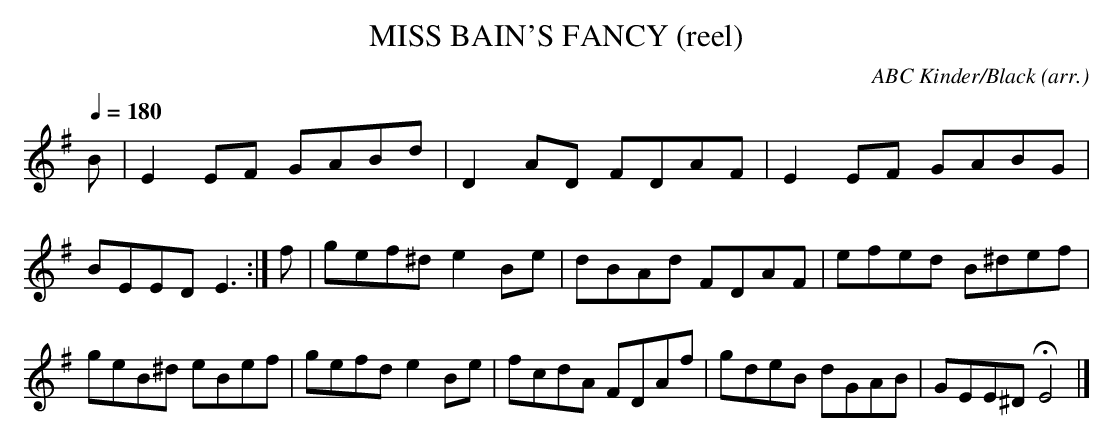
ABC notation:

X:1
T:MISS BAIN'S FANCY (reel)\
C:ABC Kinder/Black (arr.)\
M:4/4\
L:1/8\
Q:1/4=180\
K:Em\
B|E2EF GABd|D2AD FDAF|E2EF GABG|BEED E3:|\
f|gef^d e2Be|dBAd FDAF|efed B^def|geB^d eBef|\
gefd e2 Be|fcdA FDAf|gdeB dGAB|GEE^D HE4|]\
\
\
